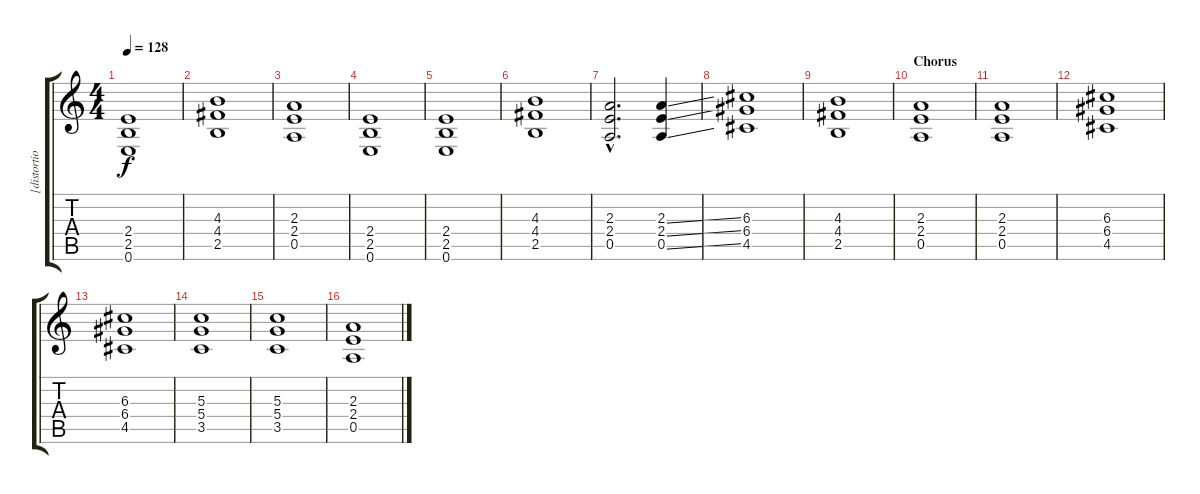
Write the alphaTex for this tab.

\track ("[distortion effects]" "[distortio") {instrument overdrivenguitar}
\staff {score tabs}
\tuning (E4 B3 G3 D3 A2 E2) {hide}
\ts (4 4)
\tempo 128
\clef g2
\ks c
(2.4 2.5 0.6).1{dy f} |
(4.3 4.4 2.5).1 |
(2.3 2.4 0.5).1 |
(2.4 2.5 0.6).1 |
(2.4 2.5 0.6).1 |
(4.3 4.4 2.5).1 |
(2.3{hac} 2.4{hac} 0.5{hac}).2{d} (2.3{ss} 2.4{ss} 0.5{ss}).4 |
(6.3 6.4 4.5).1 |
(4.3 4.4 2.5).1 |
\section ("" "Chorus")
(2.3 2.4 0.5).1 |
(2.3 2.4 0.5).1 |
(6.3 6.4 4.5).1 |
(6.3 6.4 4.5).1 |
(5.3 5.4 3.5).1 |
(5.3 5.4 3.5).1 |
(2.3 2.4 0.5).1
